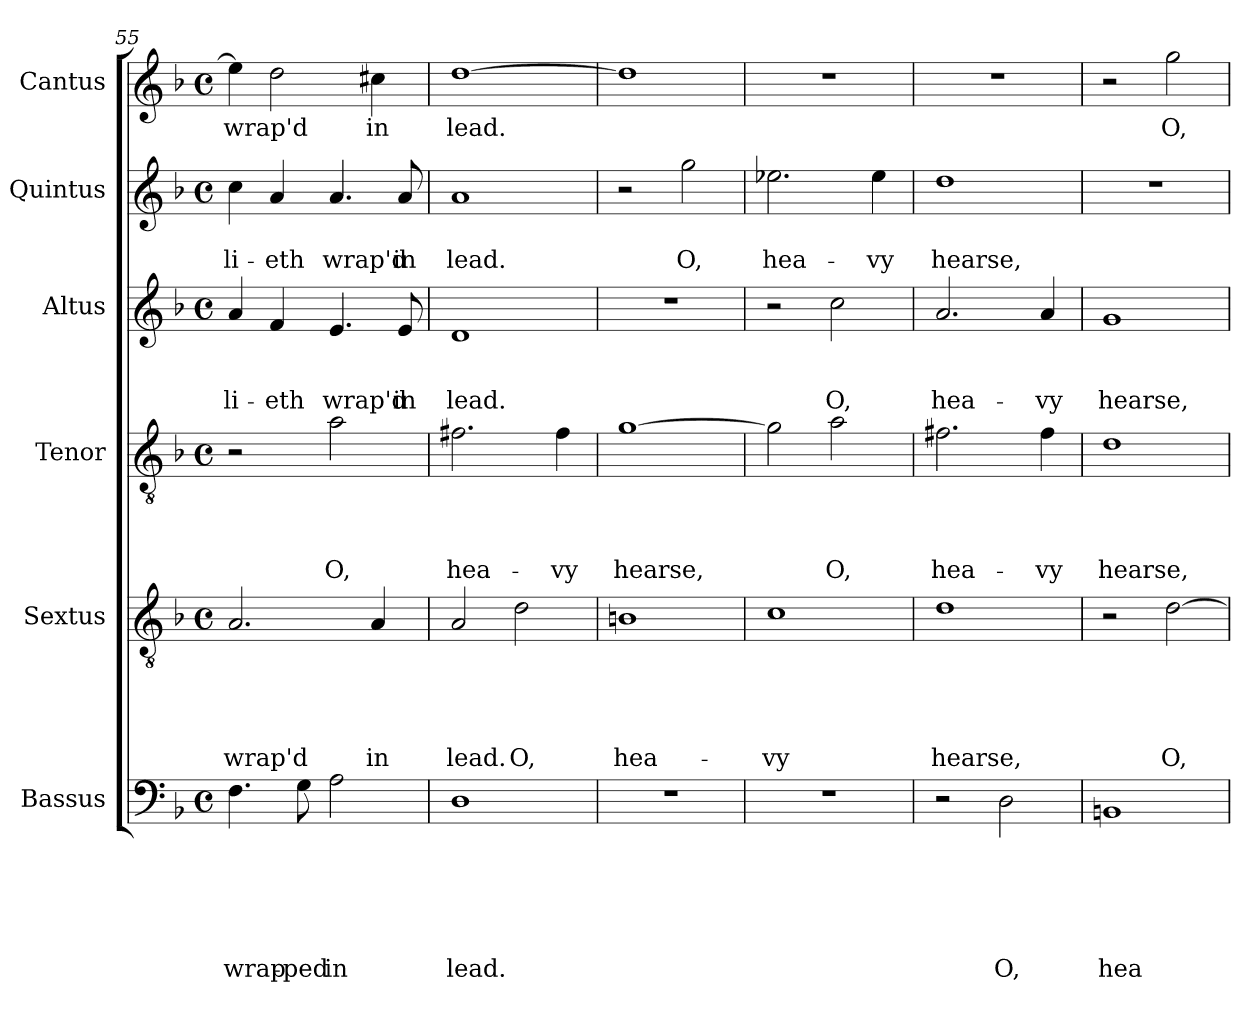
**kern	**text	**text	**text	**text	**text	**text	**kern	**text	**text	**text	**text	**text	**kern	**text	**text	**text	**text	**kern	**text	**text	**text	**kern	**text	**text	**kern	**text
*part6	*part6	*part6	*part6	*part6	*part6	*part6	*part5	*part5	*part5	*part5	*part5	*part5	*part4	*part4	*part4	*part4	*part4	*part3	*part3	*part3	*part3	*part2	*part2	*part2	*part1	*part1
*staff6	*staff6	*staff6	*staff6	*staff6	*staff6	*staff6	*staff5	*staff5	*staff5	*staff5	*staff5	*staff5	*staff4	*staff4	*staff4	*staff4	*staff4	*staff3	*staff3	*staff3	*staff3	*staff2	*staff2	*staff2	*staff1	*staff1
*I"Bassus	*	*	*	*	*	*	*I"Sextus	*	*	*	*	*	*I"Tenor	*	*	*	*	*I"Altus	*	*	*	*I"Quintus	*	*	*I"Cantus	*
*clefF4	*	*	*	*	*	*	*clefGv2	*	*	*	*	*	*clefGv2	*	*	*	*	*clefG2	*	*	*	*clefG2	*	*	*clefG2	*
*k[b-]	*	*	*	*	*	*	*k[b-]	*	*	*	*	*	*k[b-]	*	*	*	*	*k[b-]	*	*	*	*k[b-]	*	*	*k[b-]	*
*F:	*	*	*	*	*	*	*F:	*	*	*	*	*	*F:	*	*	*	*	*F:	*	*	*	*F:	*	*	*F:	*
*M4/4	*	*	*	*	*	*	*M4/4	*	*	*	*	*	*M4/4	*	*	*	*	*M4/4	*	*	*	*M4/4	*	*	*M4/4	*
*met(c)	*	*	*	*	*	*	*met(c)	*	*	*	*	*	*met(c)	*	*	*	*	*met(c)	*	*	*	*met(c)	*	*	*met(c)	*
=55	=55	=55	=55	=55	=55	=55	=55	=55	=55	=55	=55	=55	=55	=55	=55	=55	=55	=55	=55	=55	=55	=55	=55	=55	=55	=55
!	!	!	!	!	!	!LO:LY:b	!	!	!	!	!	!LO:LY:b	!	!	!	!	!	!	!	!	!LO:LY:b	!	!	!LO:LY:b	!	!LO:LY:b
4.F\	.	.	.	.	.	wrap-	2.A/	.	.	.	.	wrap'd	2r	.	.	.	.	4a/	.	.	li-	4cc\	.	li-	4ee\]	wrap'd
!	!	!	!	!	!	!	!	!	!	!	!	!	!	!	!	!	!	!	!	!	!LO:LY:b	!	!	!LO:LY:b	!	!
.	.	.	.	.	.	.	.	.	.	.	.	.	.	.	.	.	.	4f/	.	.	-eth	4a/	.	-eth	2dd\	.
!	!	!	!	!	!	!LO:LY:b	!	!	!	!	!	!	!	!	!	!	!	!	!	!	!	!	!	!	!	!
8G\	.	.	.	.	.	-ped	.	.	.	.	.	.	.	.	.	.	.	.	.	.	.	.	.	.	.	.
!	!	!	!	!	!	!LO:LY:b	!	!	!	!	!	!	!	!	!	!	!LO:LY:b	!	!	!	!LO:LY:b	!	!	!LO:LY:b	!	!
2A\	.	.	.	.	.	in	.	.	.	.	.	.	2a\	.	.	.	O,	4.e/	.	.	wrap'd	4.a/	.	wrap'd	.	.
!	!	!	!	!	!	!	!	!	!	!	!	!LO:LY:b	!	!	!	!	!	!	!	!	!	!	!	!	!	!LO:LY:b
.	.	.	.	.	.	.	4A/	.	.	.	.	in	.	.	.	.	.	.	.	.	.	.	.	.	4cc#X\	in
!	!	!	!	!	!	!	!	!	!	!	!	!	!	!	!	!	!	!	!	!	!LO:LY:b	!	!	!LO:LY:b	!	!
.	.	.	.	.	.	.	.	.	.	.	.	.	.	.	.	.	.	8e/	.	.	in	8a/	.	in	.	.
=56	=56	=56	=56	=56	=56	=56	=56	=56	=56	=56	=56	=56	=56	=56	=56	=56	=56	=56	=56	=56	=56	=56	=56	=56	=56	=56
!	!	!	!	!	!	!LO:LY:b	!	!	!	!	!	!LO:LY:b	!	!	!	!	!LO:LY:b	!	!	!	!LO:LY:b	!	!	!LO:LY:b	!	!LO:LY:b
1D	.	.	.	.	.	lead.	2A/	.	.	.	.	lead.	2.f#X\	.	.	.	hea-	1d	.	.	lead.	1a	.	lead.	[>1dd	lead.
!	!	!	!	!	!	!	!	!	!	!	!	!LO:LY:b	!	!	!	!	!	!	!	!	!	!	!	!	!	!
.	.	.	.	.	.	.	2d\	.	.	.	.	O,	.	.	.	.	.	.	.	.	.	.	.	.	.	.
!	!	!	!	!	!	!	!	!	!	!	!	!	!	!	!	!	!LO:LY:b	!	!	!	!	!	!	!	!	!
.	.	.	.	.	.	.	.	.	.	.	.	.	4f#\	.	.	.	-vy	.	.	.	.	.	.	.	.	.
=57	=57	=57	=57	=57	=57	=57	=57	=57	=57	=57	=57	=57	=57	=57	=57	=57	=57	=57	=57	=57	=57	=57	=57	=57	=57	=57
!	!	!	!	!	!	!	!	!	!	!	!	!LO:LY:b	!	!	!	!	!LO:LY:b	!	!	!	!	!	!	!	!	!
1r	.	.	.	.	.	.	1Bn	.	.	.	.	hea-	[>1g	.	.	.	hearse,	1r	.	.	.	2r	.	.	1dd]	.
!	!	!	!	!	!	!	!	!	!	!	!	!	!	!	!	!	!	!	!	!	!	!	!	!LO:LY:b	!	!
.	.	.	.	.	.	.	.	.	.	.	.	.	.	.	.	.	.	.	.	.	.	2gg\	.	O,	.	.
=58	=58	=58	=58	=58	=58	=58	=58	=58	=58	=58	=58	=58	=58	=58	=58	=58	=58	=58	=58	=58	=58	=58	=58	=58	=58	=58
!	!	!	!	!	!	!	!	!	!	!	!	!LO:LY:b	!	!	!	!	!	!	!	!	!	!	!	!LO:LY:b	!	!
1r	.	.	.	.	.	.	1c	.	.	.	.	-vy	2g\]	.	.	.	.	2r	.	.	.	2.ee-X\	.	hea-	1r	.
!	!	!	!	!	!	!	!	!	!	!	!	!	!	!	!	!	!LO:LY:b	!	!	!	!LO:LY:b	!	!	!	!	!
.	.	.	.	.	.	.	.	.	.	.	.	.	2a\	.	.	.	O,	2cc\	.	.	O,	.	.	.	.	.
!	!	!	!	!	!	!	!	!	!	!	!	!	!	!	!	!	!	!	!	!	!	!	!	!LO:LY:b	!	!
.	.	.	.	.	.	.	.	.	.	.	.	.	.	.	.	.	.	.	.	.	.	4ee-\	.	-vy	.	.
=59	=59	=59	=59	=59	=59	=59	=59	=59	=59	=59	=59	=59	=59	=59	=59	=59	=59	=59	=59	=59	=59	=59	=59	=59	=59	=59
!	!	!	!	!	!	!	!	!	!	!	!	!LO:LY:b	!	!	!	!	!LO:LY:b	!	!	!	!LO:LY:b	!	!	!LO:LY:b	!	!
2r	.	.	.	.	.	.	1d	.	.	.	.	hearse,	2.f#X\	.	.	.	hea-	2.a/	.	.	hea-	1dd	.	hearse,	1r	.
!	!	!	!	!	!	!LO:LY:b	!	!	!	!	!	!	!	!	!	!	!	!	!	!	!	!	!	!	!	!
2D\	.	.	.	.	.	O,	.	.	.	.	.	.	.	.	.	.	.	.	.	.	.	.	.	.	.	.
!	!	!	!	!	!	!	!	!	!	!	!	!	!	!	!	!	!LO:LY:b	!	!	!	!LO:LY:b	!	!	!	!	!
.	.	.	.	.	.	.	.	.	.	.	.	.	4f#\	.	.	.	-vy	4a/	.	.	-vy	.	.	.	.	.
=60	=60	=60	=60	=60	=60	=60	=60	=60	=60	=60	=60	=60	=60	=60	=60	=60	=60	=60	=60	=60	=60	=60	=60	=60	=60	=60
!	!	!	!	!	!	!LO:LY:b	!	!	!	!	!	!	!	!	!	!	!LO:LY:b	!	!	!	!LO:LY:b	!	!	!	!	!
1BBn	.	.	.	.	.	hea-	2r	.	.	.	.	.	1d	.	.	.	hearse,	1g	.	.	hearse,	1r	.	.	2r	.
!	!	!	!	!	!	!	!	!	!	!	!	!LO:LY:b	!	!	!	!	!	!	!	!	!	!	!	!	!	!LO:LY:b
.	.	.	.	.	.	.	[>2d\	.	.	.	.	O,	.	.	.	.	.	.	.	.	.	.	.	.	2gg\	O,
=	=	=	=	=	=	=	=	=	=	=	=	=	=	=	=	=	=	=	=	=	=	=	=	=	=	=
*-	*-	*-	*-	*-	*-	*-	*-	*-	*-	*-	*-	*-	*-	*-	*-	*-	*-	*-	*-	*-	*-	*-	*-	*-	*-	*-
